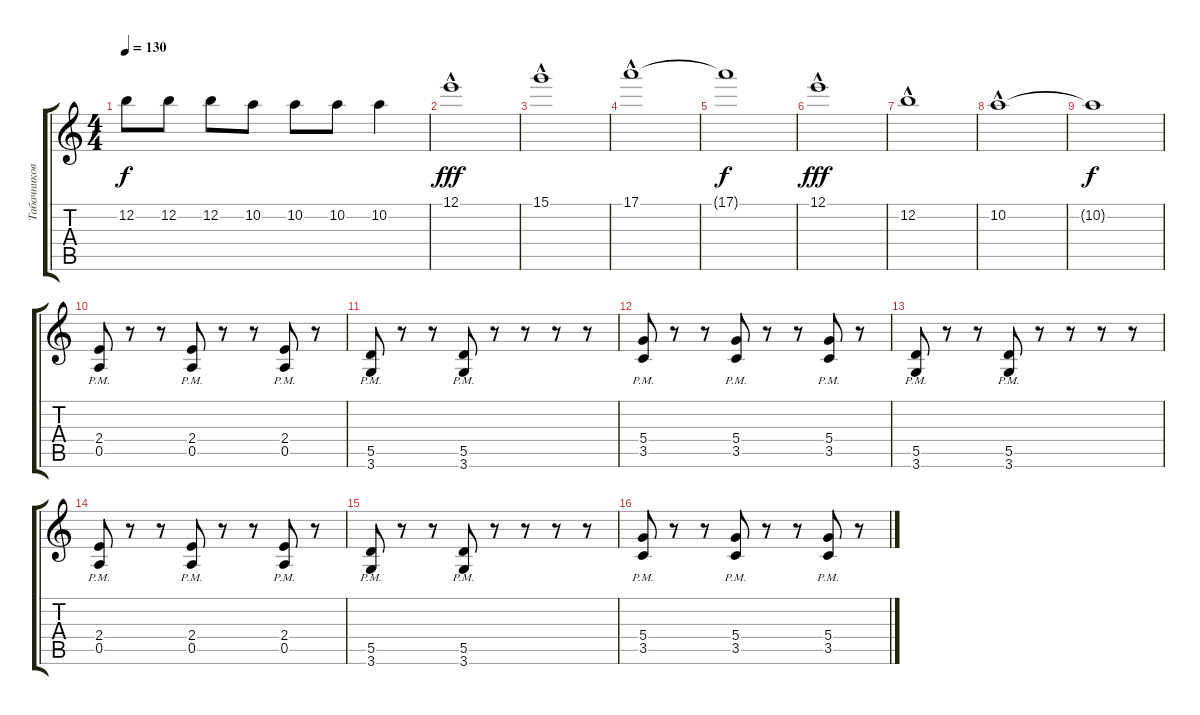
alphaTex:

\track ("Табачников" "Табачников") {instrument distortionguitar}
\staff {score tabs}
\tuning (E4 B3 G3 D3 A2 E2) {hide}
\ts (4 4)
\tempo 130
\clef g2
\ks c
12.2.8{dy f} 12.2.8 12.2.8 10.2.8 10.2.8 10.2.8 10.2.4 |
12.1{hac}.1{dy fff} |
15.1{hac}.1 |
17.1{hac}.1 |
17.1{t}.1{dy f} |
12.1{hac}.1{dy fff} |
12.2{hac}.1 |
10.2{hac}.1 |
10.2{t}.1{dy f} |
(2.4 0.5{pm}).8 r.8 r.8 (2.4 0.5{pm}).8 r.8 r.8 (2.4 0.5{pm}).8 r.8 |
(5.5{pm} 3.6).8 r.8 r.8 (5.5{pm} 3.6).8 r.8 r.8 r.8 r.8 |
(5.4 3.5{pm}).8 r.8 r.8 (5.4 3.5{pm}).8 r.8 r.8 (5.4 3.5{pm}).8 r.8 |
(5.5{pm} 3.6).8 r.8 r.8 (5.5{pm} 3.6).8 r.8 r.8 r.8 r.8 |
(2.4 0.5{pm}).8 r.8 r.8 (2.4 0.5{pm}).8 r.8 r.8 (2.4 0.5{pm}).8 r.8 |
(5.5{pm} 3.6).8 r.8 r.8 (5.5{pm} 3.6).8 r.8 r.8 r.8 r.8 |
(5.4 3.5{pm}).8 r.8 r.8 (5.4 3.5{pm}).8 r.8 r.8 (5.4 3.5{pm}).8 r.8
